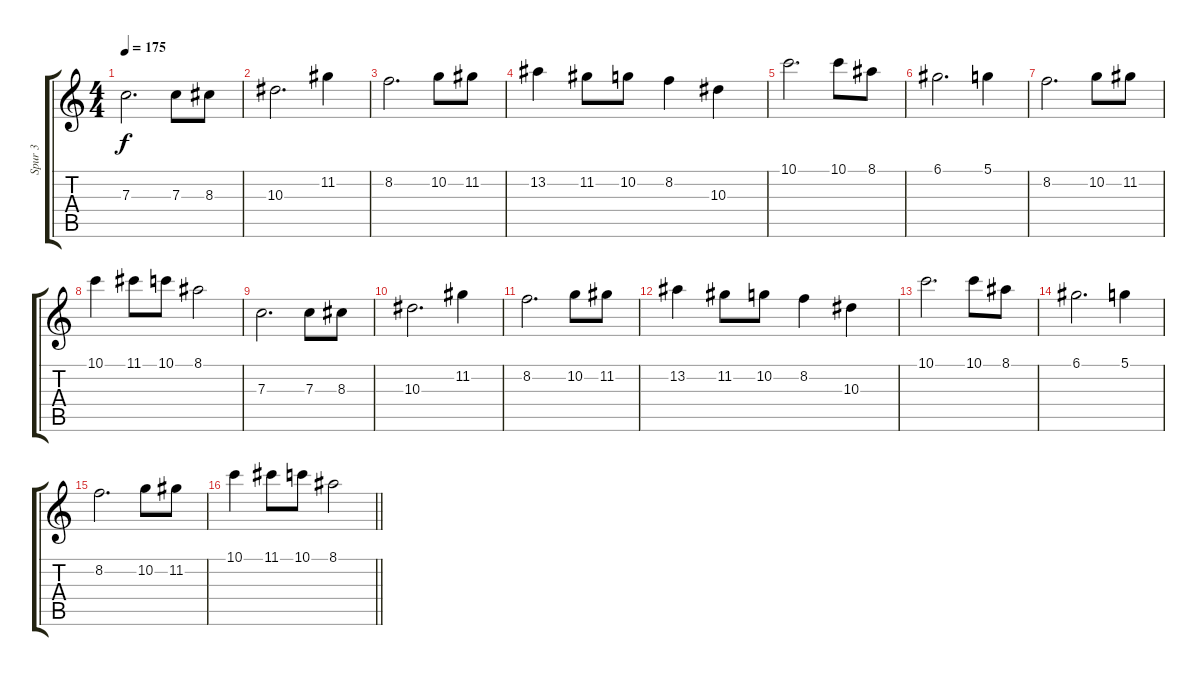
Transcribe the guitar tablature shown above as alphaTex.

\track ("Spur 3" "Spur 3") {instrument distortionguitar}
\staff {score tabs}
\tuning (D4 A3 F3 C3 G2 D2) {hide}
\ts (4 4)
\tempo 175
\clef g2
\ks c
7.3.2{d dy f} 7.3.8 8.3.8 |
10.3.2{d} 11.2.4 |
8.2.2{d} 10.2.8 11.2.8 |
13.2.4 11.2.8 10.2.8 8.2.4 10.3.4 |
10.1.2{d} 10.1.8 8.1.8 |
6.1.2{d} 5.1.4 |
8.2.2{d} 10.2.8 11.2.8 |
10.1.4 11.1.8 10.1.8 8.1.2 |
7.3.2{d} 7.3.8 8.3.8 |
10.3.2{d} 11.2.4 |
8.2.2{d} 10.2.8 11.2.8 |
13.2.4 11.2.8 10.2.8 8.2.4 10.3.4 |
10.1.2{d} 10.1.8 8.1.8 |
6.1.2{d} 5.1.4 |
8.2.2{d} 10.2.8 11.2.8 |
\barLineRight lightlight
10.1.4 11.1.8 10.1.8 8.1.2
